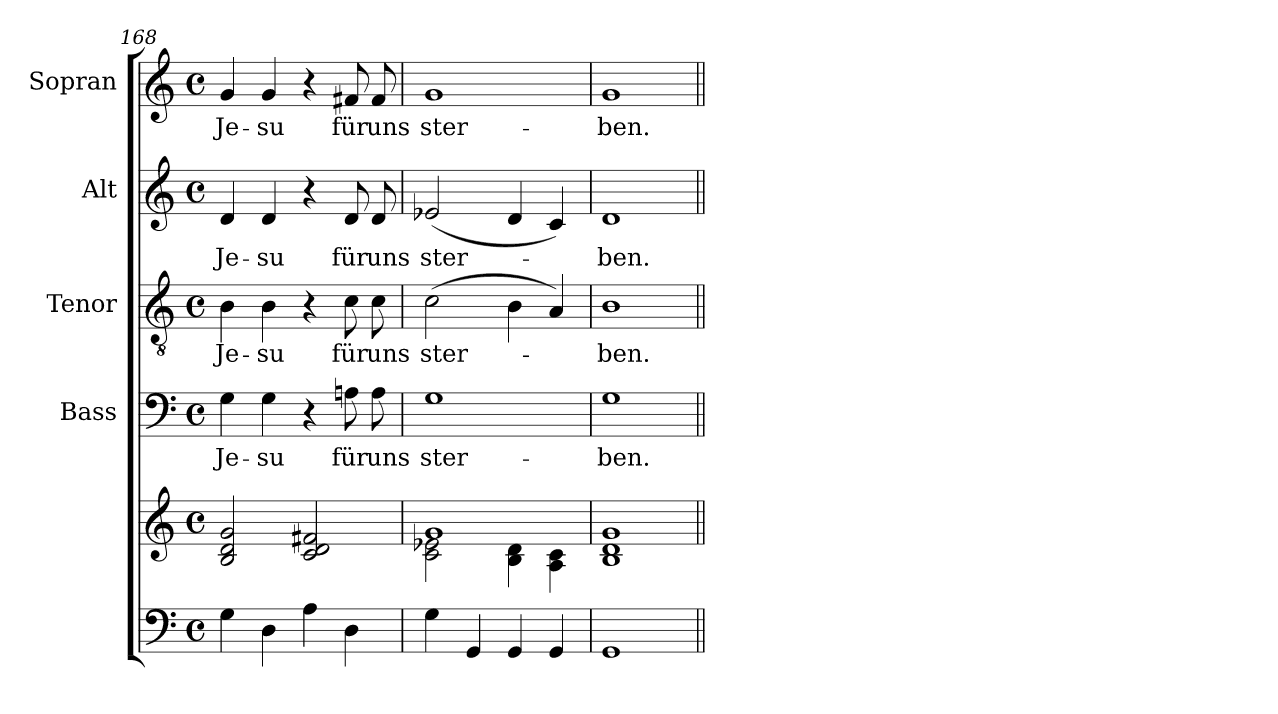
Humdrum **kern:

**kern	**kern	**kern	**text	**kern	**text	**kern	**text	**kern	**text
*part5	*part5	*part4	*part4	*part3	*part3	*part2	*part2	*part1	*part1
*staff6	*staff5	*staff4	*staff4	*staff3	*staff3	*staff2	*staff2	*staff1	*staff1
*	*	*I"Bass	*	*I"Tenor	*	*I"Alt	*	*I"Sopran	*
*	*	*I'B.	*	*I'T.	*	*I'A.	*	*I'S.	*
*clefF4	*clefG2	*clefF4	*	*clefGv2	*	*clefG2	*	*clefG2	*
*k[]	*k[]	*k[]	*	*k[]	*	*k[]	*	*k[]	*
*C:	*C:	*C:	*	*C:	*	*C:	*	*C:	*
*M4/4	*M4/4	*M4/4	*	*M4/4	*	*M4/4	*	*M4/4	*
*met(c)	*met(c)	*met(c)	*	*met(c)	*	*met(c)	*	*met(c)	*
=168	=168	=168	=168	=168	=168	=168	=168	=168	=168
!	!	!	!LO:LY:b	!	!LO:LY:b	!	!LO:LY:b	!	!LO:LY:b
4G\	2B/ 2d/ 2g/	4G\	Je-	4B\	Je-	4d/	Je-	4g/	Je-
!	!	!	!LO:LY:b	!	!LO:LY:b	!	!LO:LY:b	!	!LO:LY:b
4D\	.	4G\	-su	4B\	-su	4d/	-su	4g/	-su
4A\	2c/ 2d/ 2f#X/	4r	.	4r	.	4r	.	4r	.
!	!	!	!LO:LY:b	!	!LO:LY:b	!	!LO:LY:b	!	!LO:LY:b
4D\	.	8An\	für	8c\	für	8d/	für	8f#X/	für
!	!	!	!LO:LY:b	!	!LO:LY:b	!	!LO:LY:b	!	!LO:LY:b
.	.	8A\	uns	8c\	uns	8d/	uns	8f#/	uns
=169	=169	=169	=169	=169	=169	=169	=169	=169	=169
*	*^	*	*	*	*	*	*	*	*
!	!	!	!	!LO:LY:b	!	!LO:LY:b	!	!LO:LY:b	!	!LO:LY:b
4G\	1g	2c\ 2e-X\	1G	ster-	(>2c\	ster-	(<2e-X/	ster-	1g	ster-
4GG/	.	.	.	.	.	.	.	.	.	.
4GG/	.	4B\ 4d\	.	.	4B\	.	4d/	.	.	.
4GG/	.	4A\ 4c\	.	.	4A/)	.	4c/)	.	.	.
=170	=170	=170	=170	=170	=170	=170	=170	=170	=170	=170
!	!	!	!	!LO:LY:b	!	!LO:LY:b	!	!LO:LY:b	!	!LO:LY:b
1GG	1g	1B 1d	1G	-ben.	1B	-ben.	1d	-ben.	1g	-ben.
*	*v	*v	*	*	*	*	*	*	*	*
=||	=||	=||	=||	=||	=||	=||	=||	=||	=||
*-	*-	*-	*-	*-	*-	*-	*-	*-	*-
